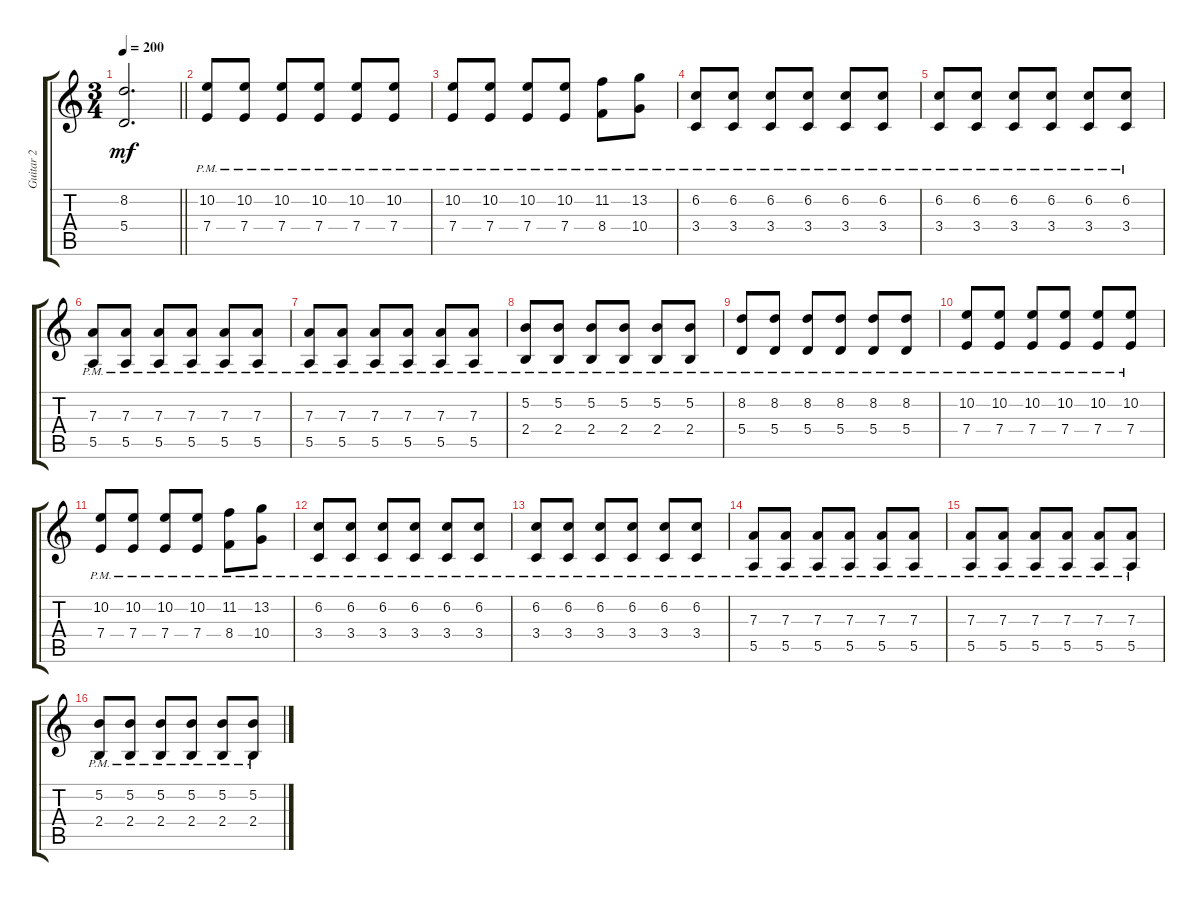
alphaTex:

\track ("Guitar 2" "Guitar 2") {instrument distortionguitar}
\staff {score tabs}
\tuning (B3 Gb3 D3 A2 E2 B1) {hide}
\ts (3 4)
\tempo 200
\clef g2
\barLineRight lightlight
\ks c
(8.2 5.4).2{d dy mf} |
(10.2{pm} 7.4{pm}).8 (10.2{pm} 7.4{pm}).8 (10.2{pm} 7.4{pm}).8 (10.2{pm} 7.4{pm}).8 (10.2{pm} 7.4{pm}).8 (10.2{pm} 7.4{pm}).8 |
(10.2{pm} 7.4{pm}).8 (10.2{pm} 7.4{pm}).8 (10.2{pm} 7.4{pm}).8 (10.2{pm} 7.4{pm}).8 (11.2{pm} 8.4{pm}).8 (13.2{pm} 10.4{pm}).8 |
(6.2{pm} 3.4{pm}).8 (6.2{pm} 3.4{pm}).8 (6.2{pm} 3.4{pm}).8 (6.2{pm} 3.4{pm}).8 (6.2{pm} 3.4{pm}).8 (6.2{pm} 3.4{pm}).8 |
(6.2{pm} 3.4{pm}).8 (6.2{pm} 3.4{pm}).8 (6.2{pm} 3.4{pm}).8 (6.2{pm} 3.4{pm}).8 (6.2{pm} 3.4{pm}).8 (6.2{pm} 3.4{pm}).8 |
(7.3{pm} 5.5{pm}).8 (7.3{pm} 5.5{pm}).8 (7.3{pm} 5.5{pm}).8 (7.3{pm} 5.5{pm}).8 (7.3{pm} 5.5{pm}).8 (7.3{pm} 5.5{pm}).8 |
(7.3{pm} 5.5{pm}).8 (7.3{pm} 5.5{pm}).8 (7.3{pm} 5.5{pm}).8 (7.3{pm} 5.5{pm}).8 (7.3{pm} 5.5{pm}).8 (7.3{pm} 5.5{pm}).8 |
(5.2{pm} 2.4{pm}).8 (5.2{pm} 2.4{pm}).8 (5.2{pm} 2.4{pm}).8 (5.2{pm} 2.4{pm}).8 (5.2{pm} 2.4{pm}).8 (5.2{pm} 2.4{pm}).8 |
(8.2{pm} 5.4{pm}).8 (8.2{pm} 5.4{pm}).8 (8.2{pm} 5.4{pm}).8 (8.2{pm} 5.4{pm}).8 (8.2{pm} 5.4{pm}).8 (8.2{pm} 5.4{pm}).8 |
(10.2{pm} 7.4{pm}).8 (10.2{pm} 7.4{pm}).8 (10.2{pm} 7.4{pm}).8 (10.2{pm} 7.4{pm}).8 (10.2{pm} 7.4{pm}).8 (10.2{pm} 7.4{pm}).8 |
(10.2{pm} 7.4{pm}).8 (10.2{pm} 7.4{pm}).8 (10.2{pm} 7.4{pm}).8 (10.2{pm} 7.4{pm}).8 (11.2{pm} 8.4{pm}).8 (13.2{pm} 10.4{pm}).8 |
(6.2{pm} 3.4{pm}).8 (6.2{pm} 3.4{pm}).8 (6.2{pm} 3.4{pm}).8 (6.2{pm} 3.4{pm}).8 (6.2{pm} 3.4{pm}).8 (6.2{pm} 3.4{pm}).8 |
(6.2{pm} 3.4{pm}).8 (6.2{pm} 3.4{pm}).8 (6.2{pm} 3.4{pm}).8 (6.2{pm} 3.4{pm}).8 (6.2{pm} 3.4{pm}).8 (6.2{pm} 3.4{pm}).8 |
(7.3{pm} 5.5{pm}).8 (7.3{pm} 5.5{pm}).8 (7.3{pm} 5.5{pm}).8 (7.3{pm} 5.5{pm}).8 (7.3{pm} 5.5{pm}).8 (7.3{pm} 5.5{pm}).8 |
(7.3{pm} 5.5{pm}).8 (7.3{pm} 5.5{pm}).8 (7.3{pm} 5.5{pm}).8 (7.3{pm} 5.5{pm}).8 (7.3{pm} 5.5{pm}).8 (7.3{pm} 5.5{pm}).8 |
(5.2{pm} 2.4{pm}).8 (5.2{pm} 2.4{pm}).8 (5.2{pm} 2.4{pm}).8 (5.2{pm} 2.4{pm}).8 (5.2{pm} 2.4{pm}).8 (5.2{pm} 2.4{pm}).8
